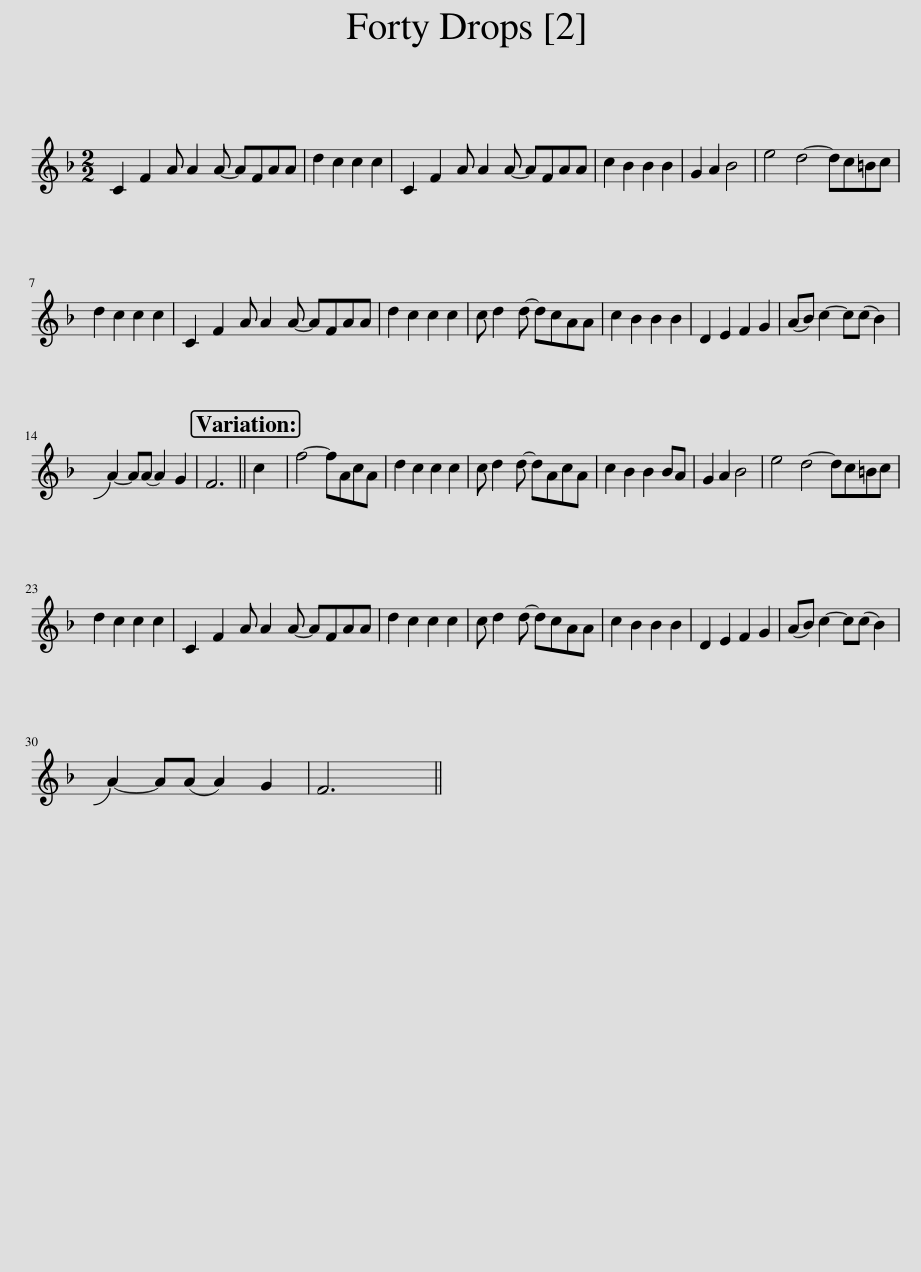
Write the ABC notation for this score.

X:1
L:1/8
M:2/2
I:linebreak $
K:F
V:1 treble
V:1
 C2 F2 A A2 A- AFAA | d2 c2 c2 c2 | C2 F2 A A2 A- AFAA | c2 B2 B2 B2 | G2 A2 B4 | %5
 e4 d4- dc=Bc |$ d2 c2 c2 c2 | C2 F2 A A2 A- AFAA | d2 c2 c2 c2 | c d2 d- dcAA | %10
 c2 B2 B2 B2 | D2 E2 F2 G2 | (AB) c2- c(c B2) |$ !slide!A2- A(A A2) G2 | F6 || %15
 c2 | f4- fAcA | d2 c2 c2 c2 | c d2 d- dAcA | c2 B2 B2 BA | %20
 G2 A2 B4 | e4 d4- dc=Bc |$ d2 c2 c2 c2 | C2 F2 A A2 A- AFAA | d2 c2 c2 c2 | %25
 c d2 d- dcAA | c2 B2 B2 B2 | D2 E2 F2 G2 | (AB) c2- c(c B2) |$ !slide!A2- A(A A2) G2 | %30
 F6 || %31
